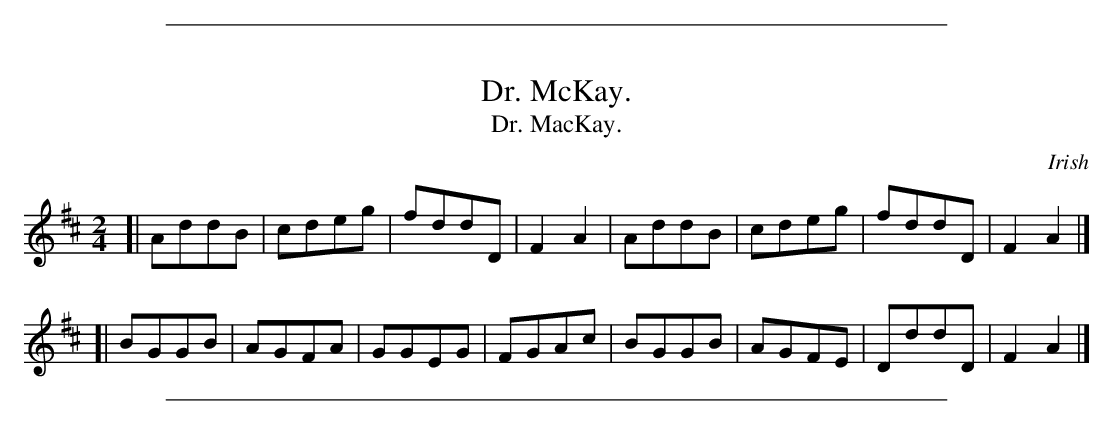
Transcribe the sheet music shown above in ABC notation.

X:1
T: Dr. McKay.
T: Dr. MacKay.
O: Irish
M: 2/4
L: 1/8
K: D
[|\
AddB | cdeg | fddD | F2A2 |\
AddB | cdeg | fddD | F2A2 |]
[|\
BGGB | AGFA | GGEG | FGAc |\
BGGB | AGFE | DddD | F2A2 |]
